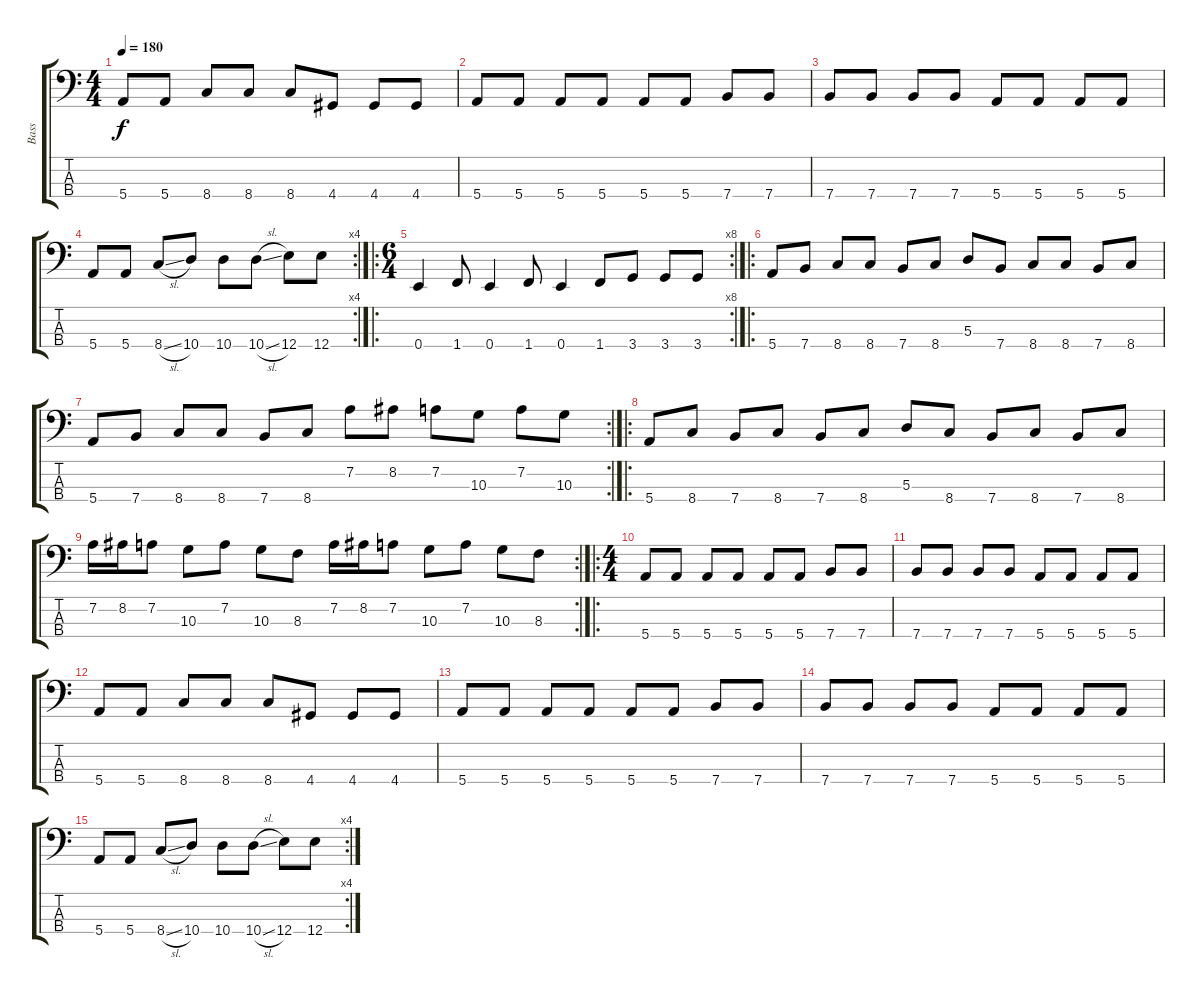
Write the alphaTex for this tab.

\track ("Bass" "Bass") {instrument electricbassfinger}
\staff {score tabs}
\tuning (G2 D2 A1 E1) {hide}
\ts (4 4)
\tempo 180
\clef f4
\ks c
5.4.8{dy f} 5.4.8 8.4.8 8.4.8 8.4.8 4.4.8 4.4.8 4.4.8 |
5.4.8 5.4.8 5.4.8 5.4.8 5.4.8 5.4.8 7.4.8 7.4.8 |
7.4.8 7.4.8 7.4.8 7.4.8 5.4.8 5.4.8 5.4.8 5.4.8 |
\rc 4
5.4.8 5.4.8 8.4{sl}.8 10.4.8 10.4.8 10.4{sl}.8 12.4.8 12.4.8 |
\ro
\rc 8
\ts (6 4)
0.4.4 1.4.8 0.4.4 1.4.8 0.4.4 1.4.8 3.4.8 3.4.8 3.4.8 |
\ro
5.4.8 7.4.8 8.4.8 8.4.8 7.4.8 8.4.8 5.3.8 7.4.8 8.4.8 8.4.8 7.4.8 8.4.8 |
\rc 2
5.4.8 7.4.8 8.4.8 8.4.8 7.4.8 8.4.8 7.2.8 8.2.8 7.2.8 10.3.8 7.2.8 10.3.8 |
\ro
5.4.8 8.4.8 7.4.8 8.4.8 7.4.8 8.4.8 5.3.8 8.4.8 7.4.8 8.4.8 7.4.8 8.4.8 |
\rc 2
7.2.16 8.2.16 7.2.8 10.3.8 7.2.8 10.3.8 8.3.8 7.2.16 8.2.16 7.2.8 10.3.8 7.2.8 10.3.8 8.3.8 |
\ro
\ts (4 4)
5.4.8 5.4.8 5.4.8 5.4.8 5.4.8 5.4.8 7.4.8 7.4.8 |
7.4.8 7.4.8 7.4.8 7.4.8 5.4.8 5.4.8 5.4.8 5.4.8 |
5.4.8 5.4.8 8.4.8 8.4.8 8.4.8 4.4.8 4.4.8 4.4.8 |
5.4.8 5.4.8 5.4.8 5.4.8 5.4.8 5.4.8 7.4.8 7.4.8 |
7.4.8 7.4.8 7.4.8 7.4.8 5.4.8 5.4.8 5.4.8 5.4.8 |
\rc 4
5.4.8 5.4.8 8.4{sl}.8 10.4.8 10.4.8 10.4{sl}.8 12.4.8 12.4.8
